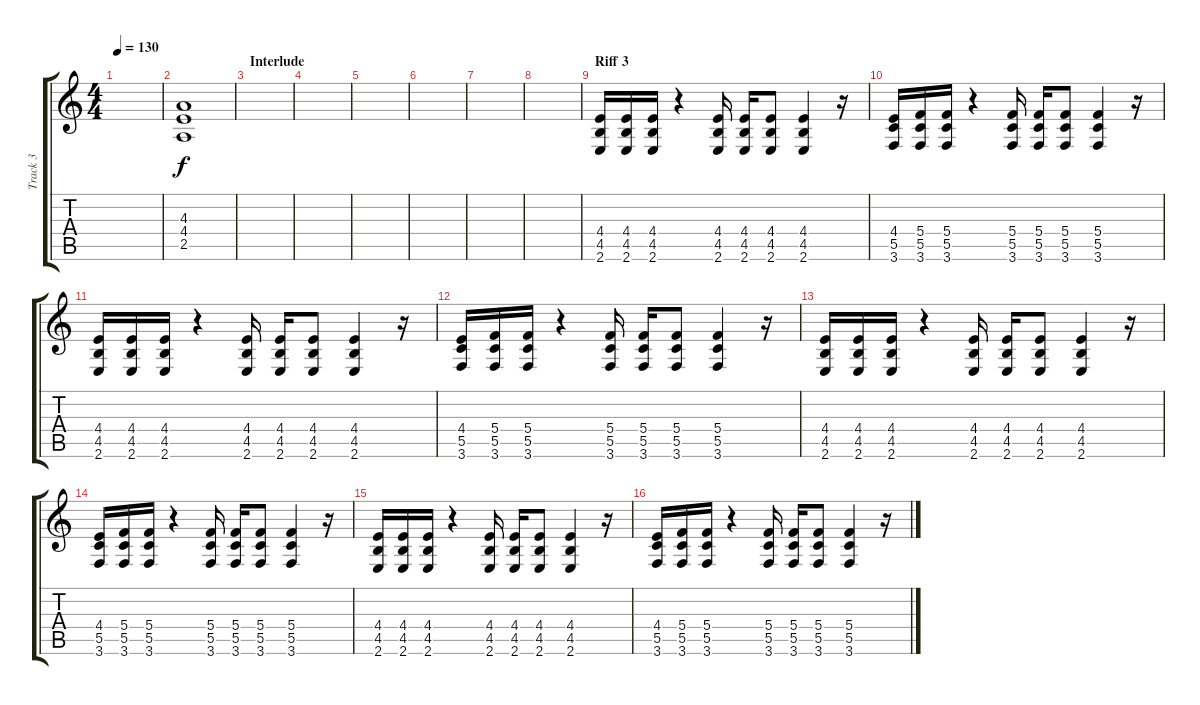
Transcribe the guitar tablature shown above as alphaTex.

\track ("Track 3" "Track 3") {instrument overdrivenguitar}
\staff {score tabs}
\tuning (D4 A3 F3 C3 G2 D2) {hide}
\ts (4 4)
\tempo 130
\clef g2
\ks c
|
(4.3 4.4 2.5).1 |
\section ("" "Interlude")
|
|
|
|
|
|
\section ("" "Riff 3")
(4.4 4.5 2.6).16 (4.4 4.5 2.6).16 (4.4 4.5 2.6).16 r.4 (4.4 4.5 2.6).16 (4.4 4.5 2.6).16 (4.4 4.5 2.6).8 (4.4 4.5 2.6).4 r.16 |
(4.4 5.5 3.6).16 (5.4 5.5 3.6).16 (5.4 5.5 3.6).16 r.4 (5.4 5.5 3.6).16 (5.4 5.5 3.6).16 (5.4 5.5 3.6).8 (5.4 5.5 3.6).4 r.16 |
(4.4 4.5 2.6).16 (4.4 4.5 2.6).16 (4.4 4.5 2.6).16 r.4 (4.4 4.5 2.6).16 (4.4 4.5 2.6).16 (4.4 4.5 2.6).8 (4.4 4.5 2.6).4 r.16 |
(4.4 5.5 3.6).16 (5.4 5.5 3.6).16 (5.4 5.5 3.6).16 r.4 (5.4 5.5 3.6).16 (5.4 5.5 3.6).16 (5.4 5.5 3.6).8 (5.4 5.5 3.6).4 r.16 |
(4.4 4.5 2.6).16 (4.4 4.5 2.6).16 (4.4 4.5 2.6).16 r.4 (4.4 4.5 2.6).16 (4.4 4.5 2.6).16 (4.4 4.5 2.6).8 (4.4 4.5 2.6).4 r.16 |
(4.4 5.5 3.6).16 (5.4 5.5 3.6).16 (5.4 5.5 3.6).16 r.4 (5.4 5.5 3.6).16 (5.4 5.5 3.6).16 (5.4 5.5 3.6).8 (5.4 5.5 3.6).4 r.16 |
(4.4 4.5 2.6).16 (4.4 4.5 2.6).16 (4.4 4.5 2.6).16 r.4 (4.4 4.5 2.6).16 (4.4 4.5 2.6).16 (4.4 4.5 2.6).8 (4.4 4.5 2.6).4 r.16 |
(4.4 5.5 3.6).16 (5.4 5.5 3.6).16 (5.4 5.5 3.6).16 r.4 (5.4 5.5 3.6).16 (5.4 5.5 3.6).16 (5.4 5.5 3.6).8 (5.4 5.5 3.6).4 r.16
